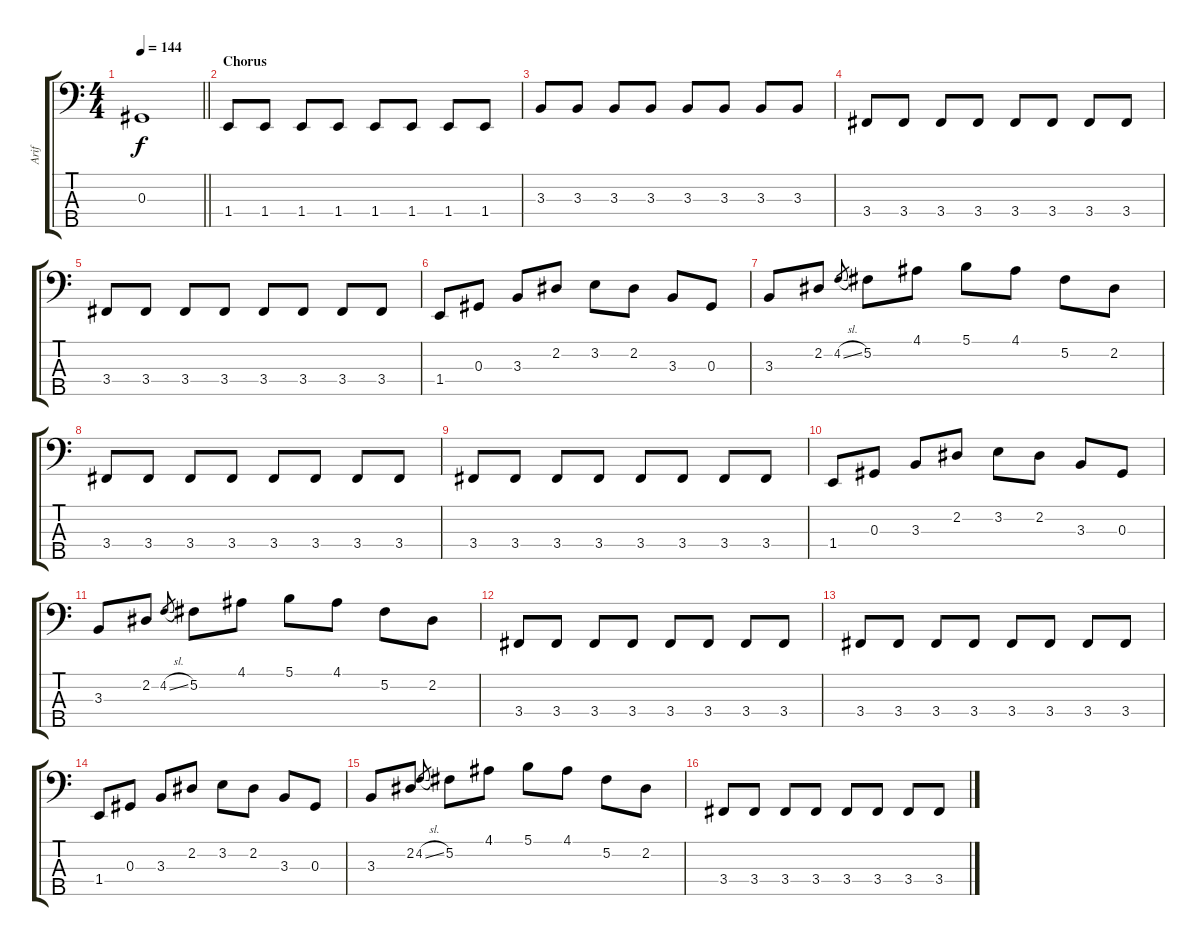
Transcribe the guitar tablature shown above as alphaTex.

\track ("Arif" "Arif") {instrument electricbassfinger}
\staff {score tabs}
\tuning (Gb2 Db2 Ab1 Eb1 Bb0) {hide}
\ts (4 4)
\tempo 144
\clef f4
\barLineRight lightlight
\ks c
0.3{t}.1{dy f} |
\section ("" "Chorus")
1.4.8 1.4.8 1.4.8 1.4.8 1.4.8 1.4.8 1.4.8 1.4.8 |
3.3.8 3.3.8 3.3.8 3.3.8 3.3.8 3.3.8 3.3.8 3.3.8 |
3.4.8 3.4.8 3.4.8 3.4.8 3.4.8 3.4.8 3.4.8 3.4.8 |
3.4.8 3.4.8 3.4.8 3.4.8 3.4.8 3.4.8 3.4.8 3.4.8 |
1.4.8 0.3.8 3.3.8 2.2.8 3.2.8 2.2.8 3.3.8 0.3.8 |
3.3.8 2.2.8 4.2{sl}.8{gr} 5.2.8 4.1.8 5.1.8 4.1.8 5.2.8 2.2.8 |
3.4.8 3.4.8 3.4.8 3.4.8 3.4.8 3.4.8 3.4.8 3.4.8 |
3.4.8 3.4.8 3.4.8 3.4.8 3.4.8 3.4.8 3.4.8 3.4.8 |
1.4.8 0.3.8 3.3.8 2.2.8 3.2.8 2.2.8 3.3.8 0.3.8 |
3.3.8 2.2.8 4.2{sl}.8{gr} 5.2.8 4.1.8 5.1.8 4.1.8 5.2.8 2.2.8 |
3.4.8 3.4.8 3.4.8 3.4.8 3.4.8 3.4.8 3.4.8 3.4.8 |
3.4.8 3.4.8 3.4.8 3.4.8 3.4.8 3.4.8 3.4.8 3.4.8 |
1.4.8 0.3.8 3.3.8 2.2.8 3.2.8 2.2.8 3.3.8 0.3.8 |
3.3.8 2.2.8 4.2{sl}.8{gr} 5.2.8 4.1.8 5.1.8 4.1.8 5.2.8 2.2.8 |
3.4.8 3.4.8 3.4.8 3.4.8 3.4.8 3.4.8 3.4.8 3.4.8
